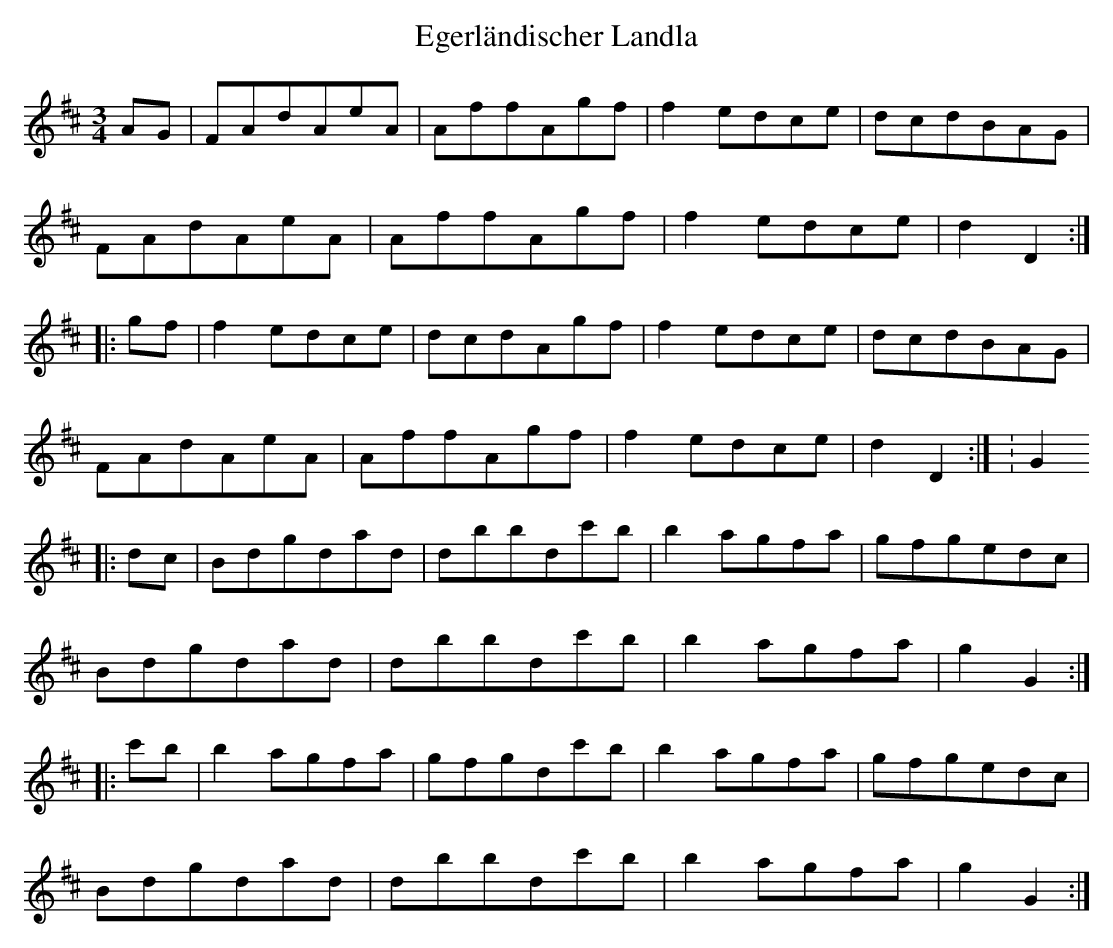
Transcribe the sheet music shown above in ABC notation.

X:1
T:Egerländischer Landla
M:3/4
L:1/4
K:D
A/G/|F/A/d/A/e/A/|A/f/f/A/g/f/|fe/d/c/e/|d/c/d/B/A/G/|
F/A/d/A/e/A/|A/f/f/A/g/f/|fe/d/c/e/|dD:|
|:g/f/|fe/d/c/e/|d/c/d/A/g/f/|fe/d/c/e/|d/c/d/B/A/G/|
F/A/d/A/e/A/|A/f/f/A/g/f/|fe/d/c/e/|dD:|K:G
|:d/c/|B/d/g/d/a/d/|d/b/b/d/c'/b/|ba/g/f/a/|g/f/g/e/d/c/|
B/d/g/d/a/d/|d/b/b/d/c'/b/|ba/g/f/a/|gG:|
|:c'/b/|ba/g/f/a/|g/f/g/d/c'/b/|ba/g/f/a/|g/f/g/e/d/c/|
B/d/g/d/a/d/|d/b/b/d/c'/b/|ba/g/f/a/|gG:|
